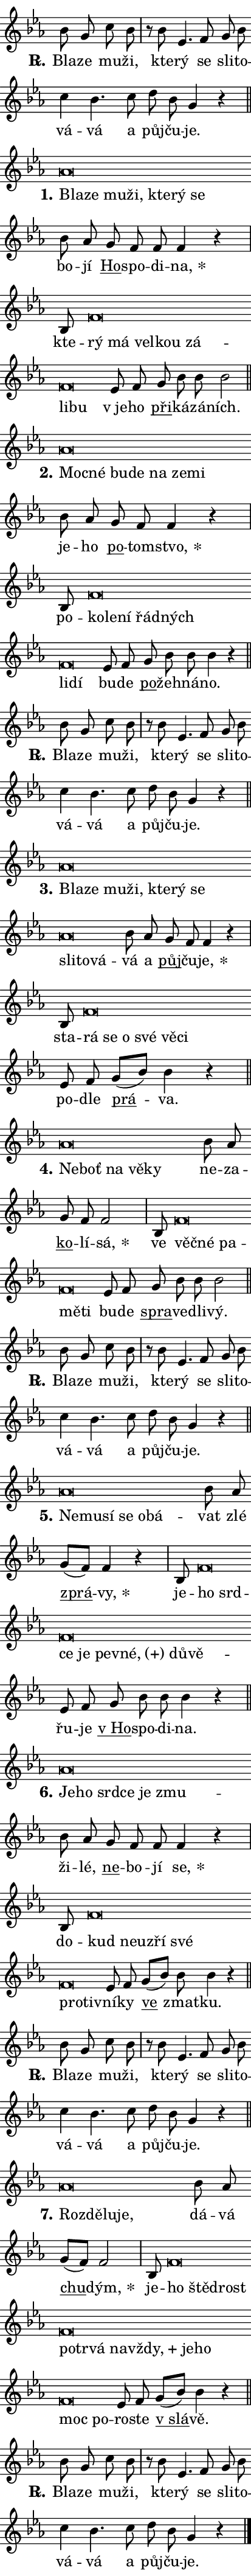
\version "2.22.1"
\header { tagline = "" }
\paper {
  indent = 0\cm
  top-margin = 0\cm
  right-margin = 0\cm
  bottom-margin = 0\cm
  left-margin = 0\cm
  paper-width = 7\cm
  page-breaking = #ly:one-page-breaking
  system-system-spacing.basic-distance = #11
  score-system-spacing.basic-distance = #11
  ragged-last = ##f
}


%% Author: Thomas Morley
%% https://lists.gnu.org/archive/html/lilypond-user/2020-05/msg00002.html
#(define (line-position grob)
"Returns position of @var[grob} in current system:
   @code{'start}, if at first time-step
   @code{'end}, if at last time-step
   @code{'middle} otherwise
"
  (let* ((col (ly:item-get-column grob))
         (ln (ly:grob-object col 'left-neighbor))
         (rn (ly:grob-object col 'right-neighbor))
         (col-to-check-left (if (ly:grob? ln) ln col))
         (col-to-check-right (if (ly:grob? rn) rn col))
         (break-dir-left
           (and
             (ly:grob-property col-to-check-left 'non-musical #f)
             (ly:item-break-dir col-to-check-left)))
         (break-dir-right
           (and
             (ly:grob-property col-to-check-right 'non-musical #f)
             (ly:item-break-dir col-to-check-right))))
        (cond ((eqv? 1 break-dir-left) 'start)
              ((eqv? -1 break-dir-right) 'end)
              (else 'middle))))

#(define (tranparent-at-line-position vctor)
  (lambda (grob)
  "Relying on @code{line-position} select the relevant enry from @var{vctor}.
Used to determine transparency,"
    (case (line-position grob)
      ((end) (not (vector-ref vctor 0)))
      ((middle) (not (vector-ref vctor 1)))
      ((start) (not (vector-ref vctor 2))))))

noteHeadBreakVisibility =
#(define-music-function (break-visibility)(vector?)
"Makes @code{NoteHead}s transparent relying on @var{break-visibility}"
#{
  \override NoteHead.transparent =
    #(tranparent-at-line-position break-visibility)
#})

#(define delete-ledgers-for-transparent-note-heads
  (lambda (grob)
    "Reads whether a @code{NoteHead} is transparent.
If so this @code{NoteHead} is removed from @code{'note-heads} from
@var{grob}, which is supposed to be @code{LedgerLineSpanner}.
As a result ledgers are not printed for this @code{NoteHead}"
    (let* ((nhds-array (ly:grob-object grob 'note-heads))
           (nhds-list
             (if (ly:grob-array? nhds-array)
                 (ly:grob-array->list nhds-array)
                 '()))
           ;; Relies on the transparent-property being done before
           ;; Staff.LedgerLineSpanner.after-line-breaking is executed.
           ;; This is fragile ...
           (to-keep
             (remove
               (lambda (nhd)
                 (ly:grob-property nhd 'transparent #f))
               nhds-list)))
      ;; TODO find a better method to iterate over grob-arrays, similiar
      ;; to filter/remove etc for lists
      ;; For now rebuilt from scratch
      (set! (ly:grob-object grob 'note-heads)  '())
      (for-each
        (lambda (nhd)
          (ly:pointer-group-interface::add-grob grob 'note-heads nhd))
        to-keep))))

hideNotes = {
  \noteHeadBreakVisibility #begin-of-line-visible
}
unHideNotes = {
  \noteHeadBreakVisibility #all-visible
}

% work-around for resetting accidentals
% https://lilypond.org/doc/v2.23/Documentation/notation/displaying-rhythms#unmetered-music
cadenzaMeasure = {
  \cadenzaOff
  \partial 1024 s1024
  \cadenzaOn
}

#(define-markup-command (accent layout props text) (markup?)
  "Underline accented syllable"
  (interpret-markup layout props
    #{\markup \override #'(offset . 4.3) \underline { #text }#}))

responsum = \markup \concat {
  "R" \hspace #-1.05 \path #0.1 #'((moveto 0 0.07) (lineto 0.9 0.8)) \hspace #0.05 "."
}

\layout {
    \context {
        \Staff
        \remove "Time_signature_engraver"
        \override LedgerLineSpanner.after-line-breaking = #delete-ledgers-for-transparent-note-heads
    }
    \context {
        \Voice {
            \override NoteHead.output-attributes = #'((class . "notehead"))
            \override Hairpin.height = #0.55
        }
    }
    \context {
        \Lyrics {
            \override StanzaNumber.output-attributes = #'((class . "stanzanumber"))
            \override LyricSpace.minimum-distance = #0.9
            \override LyricText.font-name = #"TeX Gyre Schola"
            \override LyricText.font-size = 1
            \override StanzaNumber.font-name = #"TeX Gyre Schola Bold"
            \override StanzaNumber.font-size = 1
        }
    }
}

% magnetic-lyrics.ily
%
%   written by
%     Jean Abou Samra <jean@abou-samra.fr>
%     Werner Lemberg <wl@gnu.org>
%
%   adapted by
%     Jiri Hon <jiri.hon@gmail.com>
%
% Version 2022-Apr-15

% https://www.mail-archive.com/lilypond-user@gnu.org/msg149350.html

#(define (Left_hyphen_pointer_engraver context)
   "Collect syllable-hyphen-syllable occurrences in lyrics and store
them in properties.  This engraver only looks to the left.  For
example, if the lyrics input is @code{foo -- bar}, it does the
following.

@itemize @bullet
@item
Set the @code{text} property of the @code{LyricHyphen} grob between
@q{foo} and @q{bar} to @code{foo}.

@item
Set the @code{left-hyphen} property of the @code{LyricText} grob with
text @q{foo} to the @code{LyricHyphen} grob between @q{foo} and
@q{bar}.
@end itemize

Use this auxiliary engraver in combination with the
@code{lyric-@/text::@/apply-@/magnetic-@/offset!} hook."
   (let ((hyphen #f)
         (text #f))
     (make-engraver
      (acknowledgers
       ((lyric-syllable-interface engraver grob source-engraver)
        (set! text grob)))
      (end-acknowledgers
       ((lyric-hyphen-interface engraver grob source-engraver)
        ;(when (not (grob::has-interface grob 'lyric-space-interface))
          (set! hyphen grob)));)
      ((stop-translation-timestep engraver)
       (when (and text hyphen)
         (ly:grob-set-object! text 'left-hyphen hyphen))
       (set! text #f)
       (set! hyphen #f)))))

#(define (lyric-text::apply-magnetic-offset! grob)
   "If the space between two syllables is less than the value in
property @code{LyricText@/.details@/.squash-threshold}, move the right
syllable to the left so that it gets concatenated with the left
syllable.

Use this function as a hook for
@code{LyricText@/.after-@/line-@/breaking} if the
@code{Left_@/hyphen_@/pointer_@/engraver} is active."
   (let ((hyphen (ly:grob-object grob 'left-hyphen #f)))
     (when hyphen
       (let ((left-text (ly:spanner-bound hyphen LEFT)))
         (when (grob::has-interface left-text 'lyric-syllable-interface)
           (let* ((common (ly:grob-common-refpoint grob left-text X))
                  (this-x-ext (ly:grob-extent grob common X))
                  (left-x-ext
                   (begin
                     ;; Trigger magnetism for left-text.
                     (ly:grob-property left-text 'after-line-breaking)
                     (ly:grob-extent left-text common X)))
                  ;; `delta` is the gap width between two syllables.
                  (delta (- (interval-start this-x-ext)
                            (interval-end left-x-ext)))
                  (details (ly:grob-property grob 'details))
                  (threshold (assoc-get 'squash-threshold details 0.2)))
             (when (< delta threshold)
               (let* (;; We have to manipulate the input text so that
                      ;; ligatures crossing syllable boundaries are not
                      ;; disabled.  For languages based on the Latin
                      ;; script this is essentially a beautification.
                      ;; However, for non-Western scripts it can be a
                      ;; necessity.
                      (lt (ly:grob-property left-text 'text))
                      (rt (ly:grob-property grob 'text))
                      (is-space (grob::has-interface hyphen 'lyric-space-interface))
                      (space (if is-space " " ""))
                      (space-markup (grob-interpret-markup grob " "))
                      (space-size (interval-length (ly:stencil-extent space-markup X)))
                      (extra-delta (if is-space space-size 0))
                      ;; Append new syllable.
                      (ltrt-space (if (and (string? lt) (string? rt))
                                (string-append lt space rt)
                                (make-concat-markup (list lt space rt))))
                      ;; Right-align `ltrt` to the right side.
                      (ltrt-space-markup (grob-interpret-markup
                               grob
                               (make-translate-markup
                                (cons (interval-length this-x-ext) 0)
                                (make-right-align-markup ltrt-space)))))
                 (begin
                   ;; Don't print `left-text`.
                   (ly:grob-set-property! left-text 'stencil #f)
                   ;; Set text and stencil (which holds all collected
                   ;; syllables so far) and shift it to the left.
                   (ly:grob-set-property! grob 'text ltrt-space)
                   (ly:grob-set-property! grob 'stencil ltrt-space-markup)
                   (ly:grob-translate-axis! grob (- (- delta extra-delta)) X))))))))))


#(define (lyric-hyphen::displace-bounds-first grob)
   ;; Make very sure this callback isn't triggered too early.
   (let ((left (ly:spanner-bound grob LEFT))
         (right (ly:spanner-bound grob RIGHT)))
     (ly:grob-property left 'after-line-breaking)
     (ly:grob-property right 'after-line-breaking)
     (ly:lyric-hyphen::print grob)))

squashThreshold = #0.4

\layout {
  \context {
    \Lyrics
    \consists #Left_hyphen_pointer_engraver
    \override LyricText.after-line-breaking =
      #lyric-text::apply-magnetic-offset!
    \override LyricHyphen.stencil = #lyric-hyphen::displace-bounds-first
    \override LyricText.details.squash-threshold = \squashThreshold
    \override LyricHyphen.minimum-distance = 0
    \override LyricHyphen.minimum-length = \squashThreshold
  }
}

squash = \override LyricText.details.squash-threshold = 9999
unSquash = \override LyricText.details.squash-threshold = \squashThreshold

left = \override LyricText.self-alignment-X = #LEFT
unLeft = \revert LyricText.self-alignment-X

starOffset = #(lambda (grob) 
                (let ((x_offset (ly:self-alignment-interface::aligned-on-x-parent grob)))
                  (if (= x_offset 0) 0 (+ x_offset 1.2))))

star = #(define-music-function (syllable)(string?)
"Append star separator at the end of a syllable"
#{
  \once \override LyricText.X-offset = #starOffset
  \lyricmode { \markup {
    #syllable
    \override #'((font-name . "TeX Gyre Schola Bold")) \hspace #0.2 \lower #0.65 \larger "*"
  } }
#})

starAccent = #(define-music-function (syllable)(string?)
"Append star separator at the end of a syllable and make accent"
#{
  \once \override LyricText.X-offset = #starOffset
  \lyricmode { \markup {
    \accent #syllable
    \override #'((font-name . "TeX Gyre Schola Bold")) \hspace #0.2 \lower #0.65 \larger "*"
  } }
#})

breath = #(define-music-function (syllable)(string?)
"Append breathing indicator at the end of a syllable"
#{
  \lyricmode { \markup { #syllable "+" } }
#})

optionalBreath = #(define-music-function (syllable)(string?)
"Append optional breathing indicator at the end of a syllable"
#{
  \lyricmode { \markup { #syllable "(+)" } }
#})


\score {
    <<
        \new Voice = "melody" { \cadenzaOn \key es \major \relative { bes'8 g c bes \cadenzaMeasure \bar "|" r bes es,4. f8 \bar "" g bes \bar "" c4 bes4. c8 \bar "" d bes g4 r \cadenzaMeasure \bar "||" \break }
\relative { as'\breve*1/16 \hideNotes \breve*1/16 \bar "" \breve*1/16 \bar "" \breve*1/16 \bar "" \breve*1/16 \bar "" \breve*1/16 \breve*1/16 \bar "" \unHideNotes bes8 as \bar "" g f f f4 r \cadenzaMeasure \bar "|" bes,8 f'\breve*1/16 \hideNotes \breve*1/16 \bar "" \breve*1/16 \bar "" \breve*1/16 \bar "" \breve*1/16 \bar "" \breve*1/16 \breve*1/16 \bar "" \unHideNotes es8 f \bar "" g bes bes bes2 \cadenzaMeasure \bar "||" \break }
\relative { as'\breve*1/16 \hideNotes \breve*1/16 \bar "" \breve*1/16 \bar "" \breve*1/16 \bar "" \breve*1/16 \bar "" \breve*1/16 \breve*1/16 \bar "" \unHideNotes bes8 as \bar "" g f f4 r \cadenzaMeasure \bar "|" bes,8 f'\breve*1/16 \hideNotes \breve*1/16 \bar "" \breve*1/16 \bar "" \breve*1/16 \bar "" \breve*1/16 \bar "" \breve*1/16 \breve*1/16 \bar "" \unHideNotes es8 f \bar "" g bes bes bes4 r \cadenzaMeasure \bar "||" \break }
\relative { bes'8 g c bes \cadenzaMeasure \bar "|" r bes es,4. f8 \bar "" g bes \bar "" c4 bes4. c8 \bar "" d bes g4 r \cadenzaMeasure \bar "||" \break }
\relative { as'\breve*1/16 \hideNotes \breve*1/16 \bar "" \breve*1/16 \bar "" \breve*1/16 \bar "" \breve*1/16 \bar "" \breve*1/16 \bar "" \breve*1/16 \bar "" \breve*1/16 \bar "" \breve*1/16 \breve*1/16 \bar "" \unHideNotes bes8 as \bar "" g f f4 r \cadenzaMeasure \bar "|" bes,8 f'\breve*1/16 \hideNotes \breve*1/16 \bar "" \breve*1/16 \bar "" \breve*1/16 \bar "" \breve*1/16 \breve*1/16 \bar "" \unHideNotes es8 f \bar "" g[( bes)] bes4 r \cadenzaMeasure \bar "||" \break }
\relative { as'\breve*1/16 \hideNotes \breve*1/16 \bar "" \breve*1/16 \bar "" \breve*1/16 \breve*1/16 \bar "" \unHideNotes bes8 as \bar "" g f f2 \cadenzaMeasure \bar "|" bes,8 f'\breve*1/16 \hideNotes \breve*1/16 \bar "" \breve*1/16 \bar "" \breve*1/16 \breve*1/16 \bar "" \unHideNotes es8 f \bar "" g bes bes bes2 \cadenzaMeasure \bar "||" \break }
\relative { bes'8 g c bes \cadenzaMeasure \bar "|" r bes es,4. f8 \bar "" g bes \bar "" c4 bes4. c8 \bar "" d bes g4 r \cadenzaMeasure \bar "||" \break }
\relative { as'\breve*1/16 \hideNotes \breve*1/16 \bar "" \breve*1/16 \bar "" \breve*1/16 \bar "" \breve*1/16 \breve*1/16 \bar "" \unHideNotes bes8 as \bar "" g[( f)] f4 r \cadenzaMeasure \bar "|" bes,8 f'\breve*1/16 \hideNotes \breve*1/16 \bar "" \breve*1/16 \bar "" \breve*1/16 \bar "" \breve*1/16 \bar "" \breve*1/16 \bar "" \breve*1/16 \breve*1/16 \bar "" \unHideNotes es8 f \bar "" g bes bes bes4 r \cadenzaMeasure \bar "||" \break }
\relative { as'\breve*1/16 \hideNotes \breve*1/16 \bar "" \breve*1/16 \bar "" \breve*1/16 \bar "" \breve*1/16 \breve*1/16 \bar "" \unHideNotes bes8 as \bar "" g f f f4 r \cadenzaMeasure \bar "|" bes,8 f'\breve*1/16 \hideNotes \breve*1/16 \bar "" \breve*1/16 \bar "" \breve*1/16 \bar "" \breve*1/16 \bar "" \breve*1/16 \breve*1/16 \bar "" \unHideNotes es8 f \bar "" g[( bes)] bes bes4 r \cadenzaMeasure \bar "||" \break }
\relative { bes'8 g c bes \cadenzaMeasure \bar "|" r bes es,4. f8 \bar "" g bes \bar "" c4 bes4. c8 \bar "" d bes g4 r \cadenzaMeasure \bar "||" \break }
\relative { as'\breve*1/16 \hideNotes \breve*1/16 \bar "" \breve*1/16 \breve*1/16 \bar "" \unHideNotes bes8 as \bar "" g[( f)] f2 \cadenzaMeasure \bar "|" bes,8 f'\breve*1/16 \hideNotes \breve*1/16 \bar "" \breve*1/16 \bar "" \breve*1/16 \bar "" \breve*1/16 \bar "" \breve*1/16 \bar "" \breve*1/16 \bar "" \breve*1/16 \bar "" \breve*1/16 \bar "" \breve*1/16 \bar "" \breve*1/16 \breve*1/16 \bar "" \unHideNotes es8 f \bar "" g[( bes)] bes4 r \cadenzaMeasure \bar "||" \break }
\relative { bes'8 g c bes \cadenzaMeasure \bar "|" r bes es,4. f8 \bar "" g bes \bar "" c4 bes4. c8 \bar "" d bes g4 r \cadenzaMeasure \bar "||" \break } \bar "|." }
        \new Lyrics \lyricsto "melody" { \lyricmode { \set stanza = \responsum
Bla -- ze mu -- ži, kte -- rý se sli -- to -- vá -- vá a půj -- ču -- je.
\set stanza = "1."
\left Bla -- \squash ze mu -- ži, kte -- rý se \unLeft \unSquash bo -- jí \markup \accent Ho -- spo -- di -- \star na, kte -- \left rý \squash má vel -- kou zá -- li -- bu \unLeft \unSquash "v je" -- ho \markup \accent při -- ká -- zá -- ních.
\set stanza = "2."
\left Moc -- \squash né bu -- de na ze -- mi \unLeft \unSquash je -- ho \markup \accent po -- tom -- \star stvo, po -- \left ko -- \squash le -- ní řád -- ných li -- dí \unLeft \unSquash bu -- de \markup \accent po -- žeh -- ná -- no.
\set stanza = \responsum
Bla -- ze mu -- ži, kte -- rý se sli -- to -- vá -- vá a půj -- ču -- je.
\set stanza = "3."
\left Bla -- \squash ze mu -- ži, kte -- rý se sli -- to -- vá -- \unLeft \unSquash vá a \markup \accent půj -- ču -- \star je, sta -- \left rá \squash se o své vě -- ci \unLeft \unSquash po -- dle \markup \accent prá -- va.
\set stanza = "4."
\left Ne -- \squash boť na vě -- ky \unLeft \unSquash ne -- za -- \markup \accent ko -- lí -- \star sá, ve \left věč -- \squash né pa -- mě -- ti \unLeft \unSquash bu -- de \markup \accent spra -- ve -- dli -- vý.
\set stanza = \responsum
Bla -- ze mu -- ži, kte -- rý se sli -- to -- vá -- vá a půj -- ču -- je.
\set stanza = "5."
\left Ne -- \squash mu -- sí se o -- bá -- \unLeft \unSquash vat zlé \markup \accent zprá -- \star vy, je -- \left ho \squash srd -- ce je pev -- \optionalBreath né, dů -- vě -- \unLeft \unSquash řu -- je \markup \accent "v Ho" -- spo -- di -- na.
\set stanza = "6."
\left Je -- \squash ho srd -- ce je zmu -- \unLeft \unSquash ži -- lé, \markup \accent ne -- bo -- jí \star se, do -- \left kud \squash ne -- u -- zří své pro -- tiv -- \unLeft \unSquash ní -- ky \markup \accent ve zmat -- ku.
\set stanza = \responsum
Bla -- ze mu -- ži, kte -- rý se sli -- to -- vá -- vá a půj -- ču -- je.
\set stanza = "7."
\left Roz -- \squash dě -- lu -- je, \unLeft \unSquash dá -- vá \markup \accent chu -- \star dým, je -- \left ho \squash ště -- drost po -- tr -- vá na -- \breath "vždy," je -- ho moc po -- \unLeft \unSquash ro -- ste \markup \accent "v slá" -- vě.
\set stanza = \responsum
Bla -- ze mu -- ži, kte -- rý se sli -- to -- vá -- vá a půj -- ču -- je. } }
    >>
    \layout {}
}
